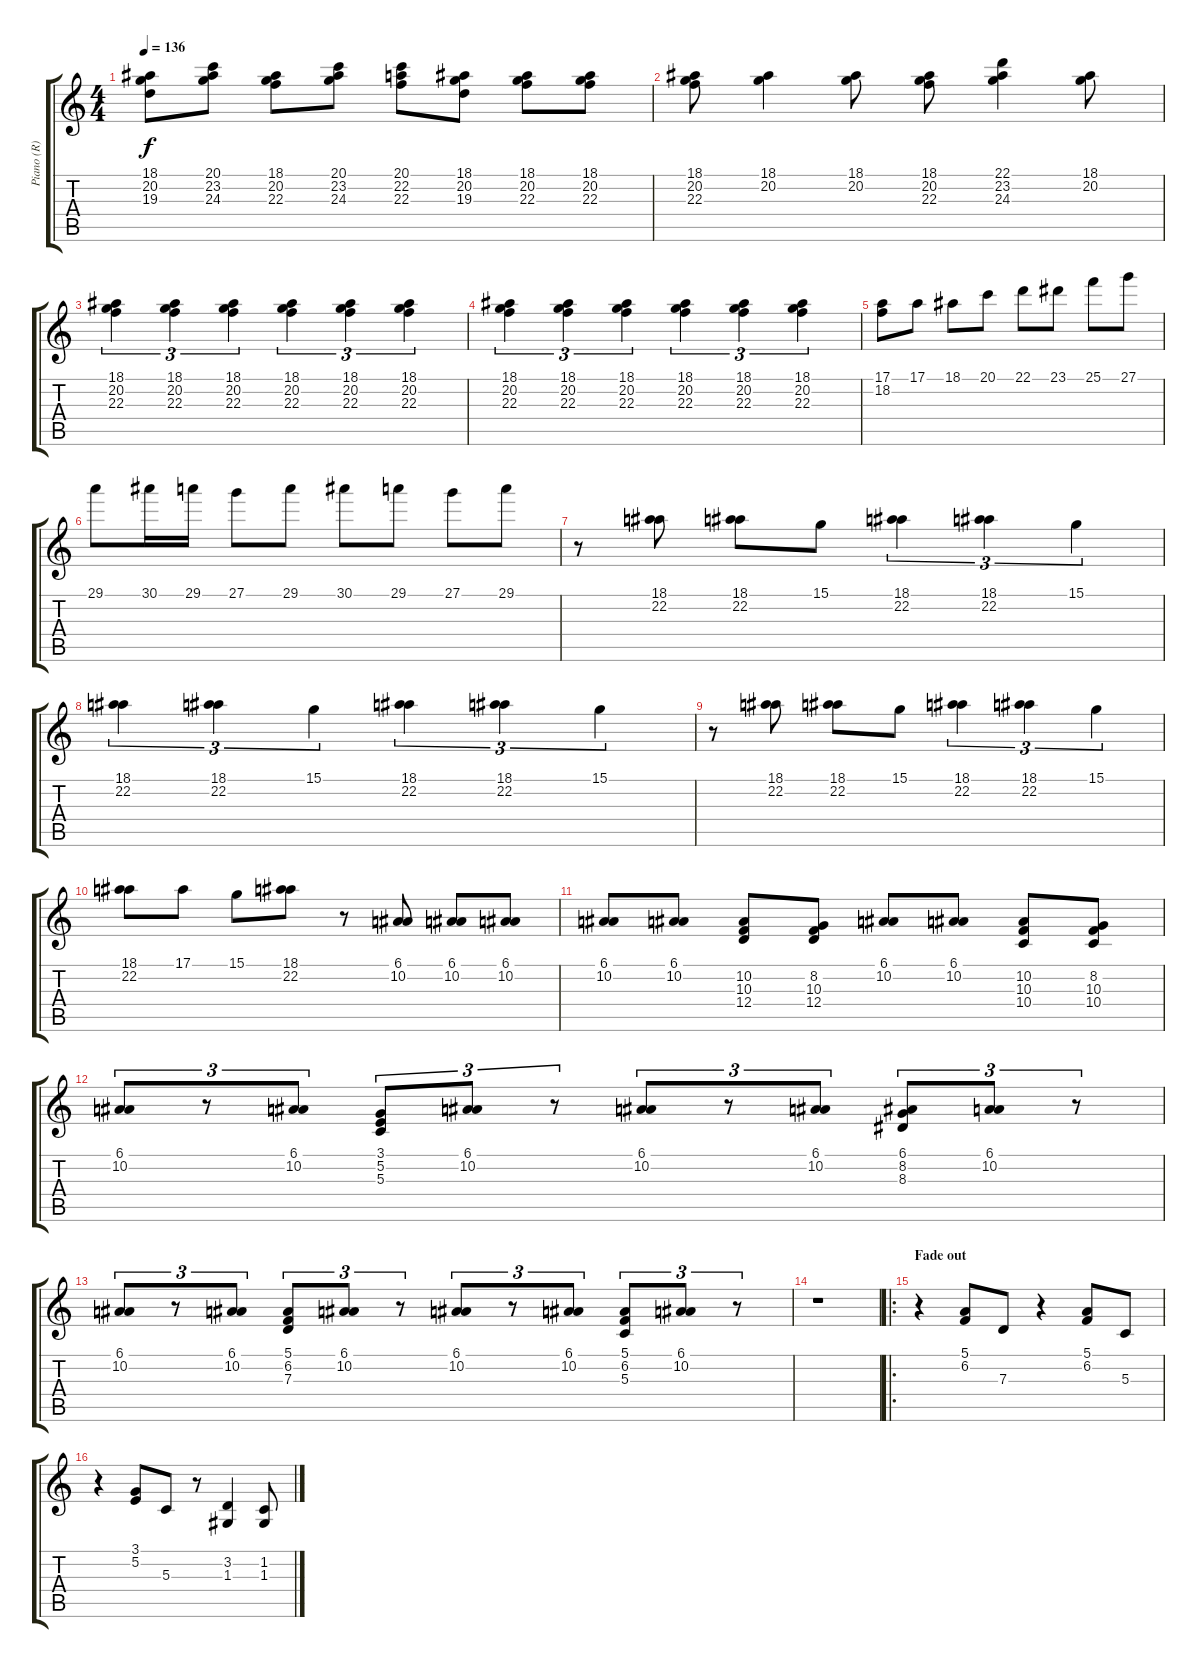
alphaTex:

\track ("Piano (R)" "Piano (R)") {instrument brightacousticpiano}
\staff {score tabs}
\tuning (E4 B3 G3 D3 A2 E2) {hide}
\ts (4 4)
\tempo 136
\clef g2
\ks c
(18.1 20.2 19.3).8{dy f} (20.1 23.2 24.3).8 (18.1 20.2 22.3).8 (20.1 23.2 24.3).8 (20.1 22.2 22.3).8 (18.1 20.2 19.3).8 (18.1 20.2 22.3).8 (18.1 20.2 22.3).8 |
(18.1 20.2 22.3).8 (18.1 20.2).4 (18.1 20.2).8 (18.1 20.2 22.3).8 (22.1 23.2 24.3).4 (18.1 20.2).8 |
(18.1 20.2 22.3).4{tu (3 2)} (18.1 20.2 22.3).4{tu (3 2)} (18.1 20.2 22.3).4{tu (3 2)} (18.1 20.2 22.3).4{tu (3 2)} (18.1 20.2 22.3).4{tu (3 2)} (18.1 20.2 22.3).4{tu (3 2)} |
(18.1 20.2 22.3).4{tu (3 2)} (18.1 20.2 22.3).4{tu (3 2)} (18.1 20.2 22.3).4{tu (3 2)} (18.1 20.2 22.3).4{tu (3 2)} (18.1 20.2 22.3).4{tu (3 2)} (18.1 20.2 22.3).4{tu (3 2)} |
(17.1 18.2).8 17.1.8 18.1.8 20.1.8 22.1.8 23.1.8 25.1.8 27.1.8 |
29.1.8 30.1.16 29.1.16 27.1.8 29.1.8 30.1.8 29.1.8 27.1.8 29.1.8 |
r.8 (18.1 22.2).8 (18.1 22.2).8 15.1.8 (18.1 22.2).4{tu (3 2)} (18.1 22.2).4{tu (3 2)} 15.1.4{tu (3 2)} |
(18.1 22.2).4{tu (3 2)} (18.1 22.2).4{tu (3 2)} 15.1.4{tu (3 2)} (18.1 22.2).4{tu (3 2)} (18.1 22.2).4{tu (3 2)} 15.1.4{tu (3 2)} |
r.8 (18.1 22.2).8 (18.1 22.2).8 15.1.8 (18.1 22.2).4{tu (3 2)} (18.1 22.2).4{tu (3 2)} 15.1.4{tu (3 2)} |
(18.1 22.2).8 17.1.8 15.1.8 (18.1 22.2).8 r.8 (6.1 10.2).8 (6.1 10.2).8 (6.1 10.2).8 |
(6.1 10.2).8 (6.1 10.2).8 (10.2 10.3 12.4).8 (8.2 10.3 12.4).8 (6.1 10.2).8 (6.1 10.2).8 (10.2 10.3 10.4).8 (8.2 10.3 10.4).8 |
(6.1 10.2).8{tu (3 2)} r.8{tu (3 2)} (6.1 10.2).8{tu (3 2)} (3.1 5.2 5.3).8{tu (3 2)} (6.1 10.2).8{tu (3 2)} r.8{tu (3 2)} (6.1 10.2).8{tu (3 2)} r.8{tu (3 2)} (6.1 10.2).8{tu (3 2)} (6.1 8.2 8.3).8{tu (3 2)} (6.1 10.2).8{tu (3 2)} r.8{tu (3 2)} |
(6.1 10.2).8{tu (3 2)} r.8{tu (3 2)} (6.1 10.2).8{tu (3 2)} (5.1 6.2 7.3).8{tu (3 2)} (6.1 10.2).8{tu (3 2)} r.8{tu (3 2)} (6.1 10.2).8{tu (3 2)} r.8{tu (3 2)} (6.1 10.2).8{tu (3 2)} (5.1 6.2 5.3).8{tu (3 2)} (6.1 10.2).8{tu (3 2)} r.8{tu (3 2)} |
r.1 |
\ro
\section ("" "Fade out")
r.4 (5.1 6.2).8 7.3.8 r.4 (5.1 6.2).8 5.3.8 |
r.4 (3.1 5.2).8 5.3.8 r.8 (3.2 1.3).4 (1.2 1.3).8
